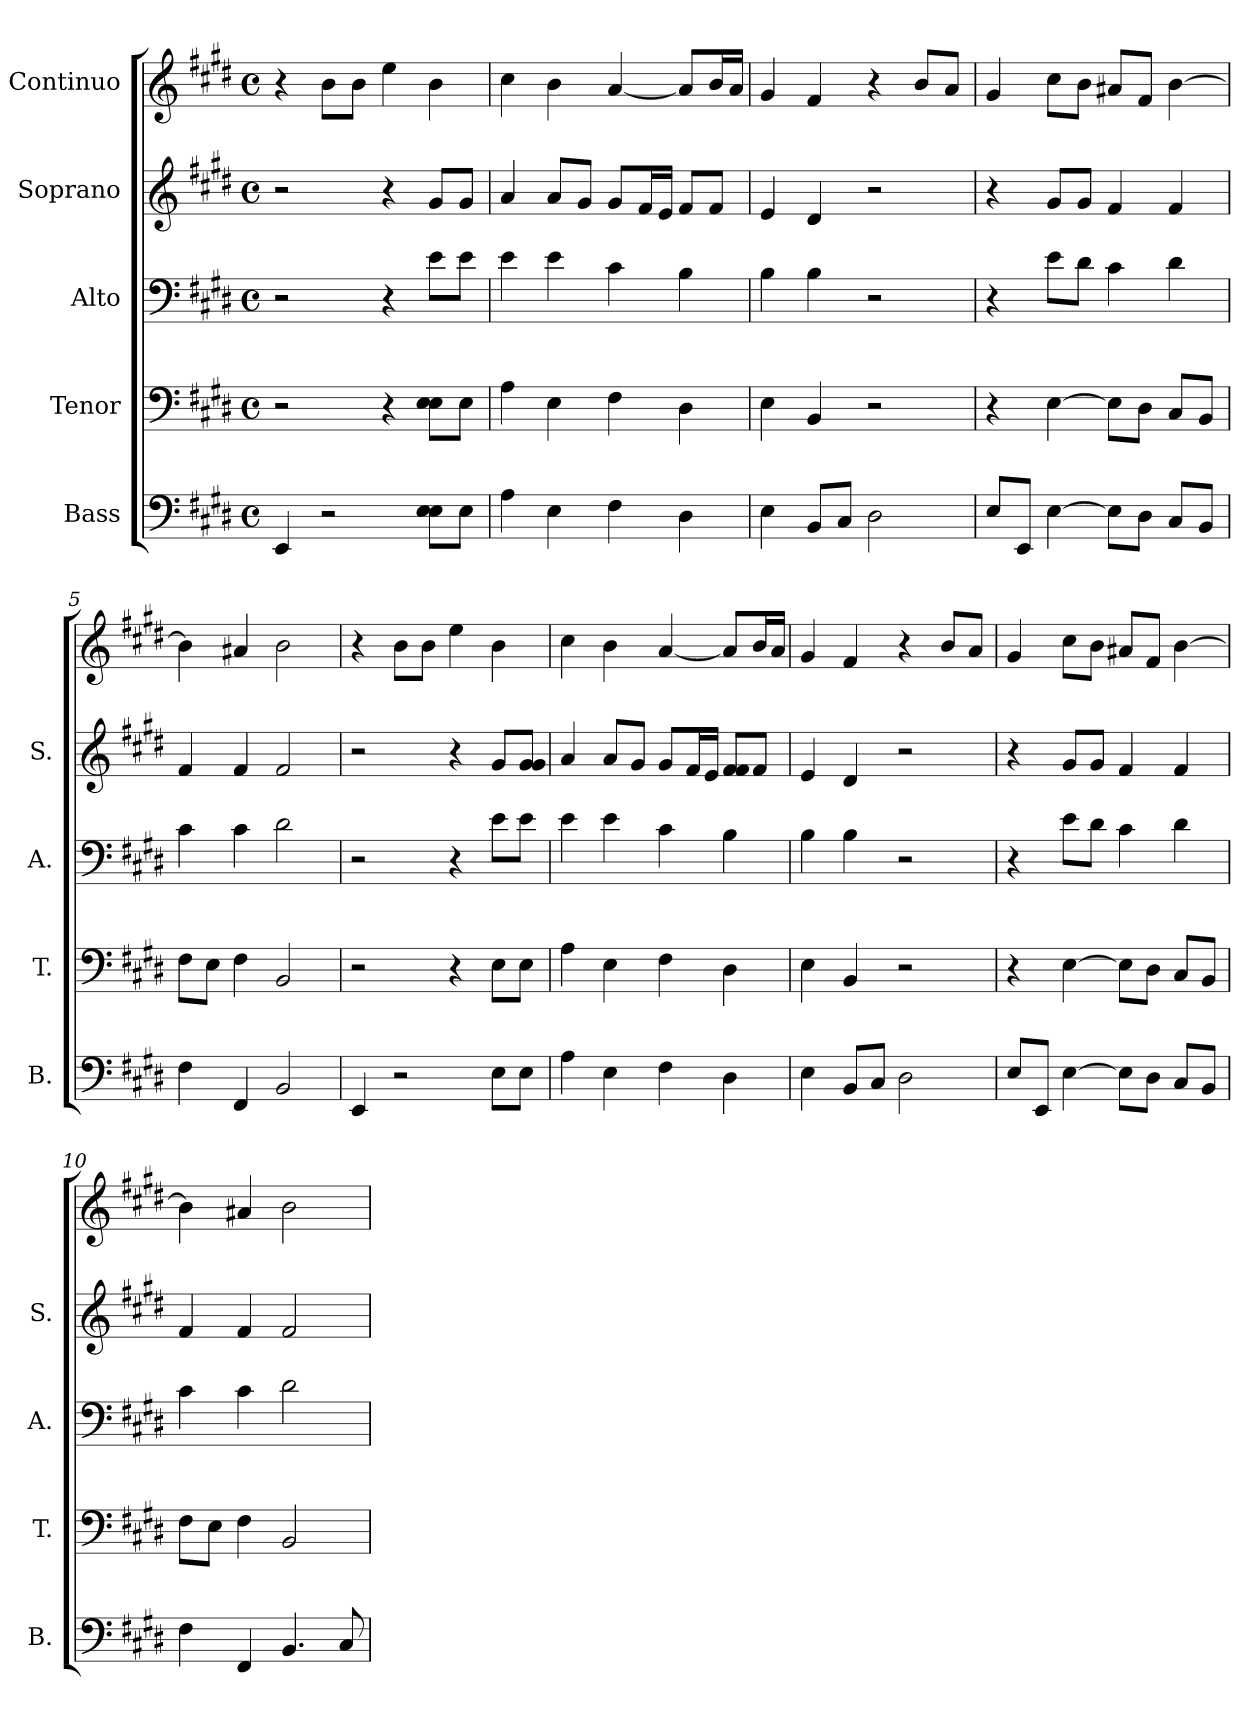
**kern	**kern	**kern	**kern	**kern
*part5	*part4	*part3	*part2	*part1
*staff5	*staff4	*staff3	*staff2	*staff1
*I"Bass	*I"Tenor	*I"Alto	*I"Soprano	*I"Continuo
*I'B.	*I'T.	*I'A.	*I'S.	*
*clefF4	*clefF4	*clefF4	*clefG2	*clefG2
*k[f#c#g#d#]	*k[f#c#g#d#]	*k[f#c#g#d#]	*k[f#c#g#d#]	*k[f#c#g#d#]
*E:	*E:	*E:	*E:	*E:
*M4/4	*M4/4	*M4/4	*M4/4	*M4/4
*met(c)	*met(c)	*met(c)	*met(c)	*met(c)
=1	=1	=1	=1	=1
4EE/	2r	2r	2r	4r
2r	.	.	.	8b\L
.	.	.	.	8b\J
.	4r	4r	4r	4ee\
8E\ 8E\L	8E\ 8E\L	8e\L	8g#/L	4b\
8E\J	8E\J	8e\J	8g#/J	.
=2	=2	=2	=2	=2
4A\	4A\	4e\	4a/	4cc#\
4E\	4E\	4e\	8a/L	4b\
.	.	.	8g#/J	.
4F#\	4F#\	4c#\	8g#/L	[4a/
.	.	.	16f#/L	.
.	.	.	16e/JJ	.
4D#\	4D#\	4B\	8f#/L	8a/L]
.	.	.	8f#/J	16b/L
.	.	.	.	16a/JJ
=3	=3	=3	=3	=3
4E\	4E\	4B\	4e/	4g#/
8BB/L	4BB/	4B\	4d#/	4f#/
8C#/J	.	.	.	.
2D#\	2r	2r	2r	4r
.	.	.	.	8b/L
.	.	.	.	8a/J
=4	=4	=4	=4	=4
8E/L	4r	4r	4r	4g#/
8EE/J	.	.	.	.
[4E\	[4E\	8e\L	8g#/L	8cc#\L
.	.	8d#\J	8g#/J	8b\J
8E\L]	8E\L]	4c#\	4f#/	8a#X/L
8D#\J	8D#\J	.	.	8f#/J
8C#/L	8C#/L	4d#\	4f#/	[4b\
8BB/J	8BB/J	.	.	.
!!LO:LB:g=z
=5	=5	=5	=5	=5
4F#\	8F#\L	4c#\	4f#/	4b\]
.	8E\J	.	.	.
4FF#/	4F#\	4c#\	4f#/	4a#X/
2BB/	2BB/	2d#\	2f#/	2b\
=6	=6	=6	=6	=6
4EE/	2r	2r	2r	4r
2r	.	.	.	8b\L
.	.	.	.	8b\J
.	4r	4r	4r	4ee\
8E\L	8E\L	8e\L	8g#/L	4b\
8E\J	8E\J	8e\J	8g#/ 8g#/J	.
=7	=7	=7	=7	=7
4A\	4A\	4e\	4a/	4cc#\
4E\	4E\	4e\	8a/L	4b\
.	.	.	8g#/J	.
4F#\	4F#\	4c#\	8g#/L	[4a/
.	.	.	16f#/L	.
.	.	.	16e/JJ	.
4D#\	4D#\	4B\	8f#/ 8f#/L	8a/L]
.	.	.	8f#/J	16b/L
.	.	.	.	16a/JJ
=8	=8	=8	=8	=8
4E\	4E\	4B\	4e/	4g#/
8BB/L	4BB/	4B\	4d#/	4f#/
8C#/J	.	.	.	.
2D#\	2r	2r	2r	4r
.	.	.	.	8b/L
.	.	.	.	8a/J
!!LO:LB:g=z
=9	=9	=9	=9	=9
8E/L	4r	4r	4r	4g#/
8EE/J	.	.	.	.
[4E\	[4E\	8e\L	8g#/L	8cc#\L
.	.	8d#\J	8g#/J	8b\J
8E\L]	8E\L]	4c#\	4f#/	8a#X/L
8D#\J	8D#\J	.	.	8f#/J
8C#/L	8C#/L	4d#\	4f#/	[4b\
8BB/J	8BB/J	.	.	.
=10	=10	=10	=10	=10
4F#\	8F#\L	4c#\	4f#/	4b\]
.	8E\J	.	.	.
4FF#/	4F#\	4c#\	4f#/	4a#X/
4.BB/	2BB/	2d#\	2f#/	2b\
8C#/	.	.	.	.
=	=	=	=	=
*-	*-	*-	*-	*-
